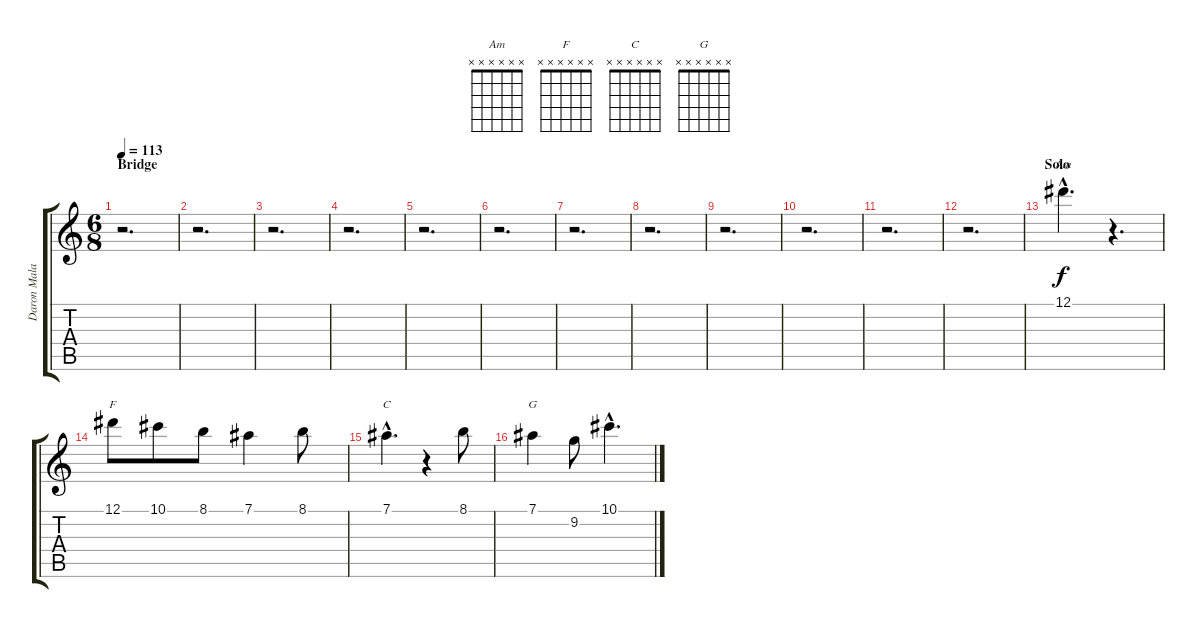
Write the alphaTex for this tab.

\track ("Daron Malakian" "Daron Mala") {instrument electricguitarjazz}
\staff {score tabs}
\tuning (Eb4 Bb3 Gb3 Db3 Ab2 Eb2) {hide}
\chord ("Am" x x x x x x) {firstfret 0}
\chord ("F" x x x x x x) {firstfret 0}
\chord ("C" x x x x x x) {firstfret 0}
\chord ("G" x x x x x x) {firstfret 0}
\ts (6 8)
\section ("" "Bridge")
\tempo 113
\clef g2
\ks c
r.2{d dy f} |
r.2{d} |
r.2{d} |
r.2{d} |
r.2{d} |
r.2{d} |
r.2{d} |
r.2{d} |
r.2{d} |
r.2{d} |
r.2{d} |
r.2{d} |
\section ("" "Solo")
12.1{hac}.4{d ch "Am"} r.4{d} |
12.1.8{ch "F"} 10.1.8 8.1.8 7.1.4 8.1.8 |
7.1{hac}.4{d ch "C"} r.4 8.1.8 |
7.1.4{ch "G"} 9.2.8 10.1{hac}.4{d}
